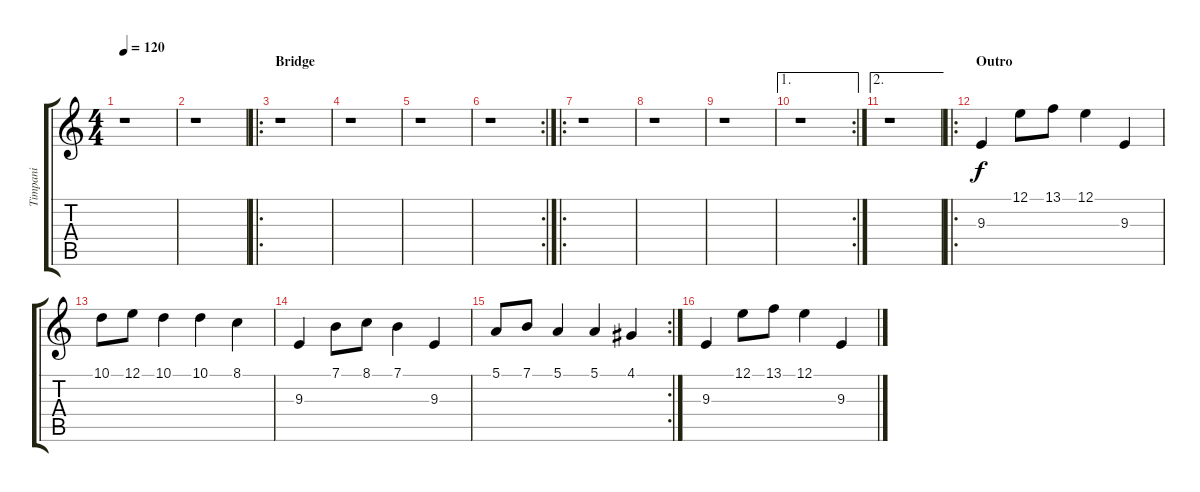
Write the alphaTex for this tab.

\track ("Timpani" "Timpani") {instrument timpani}
\staff {score tabs}
\tuning (E4 B3 G3 D3 A2 E2) {hide}
\ts (4 4)
\tempo 120
\clef g2
\ks c
r.1{dy f} |
r.1 |
\ro
\section ("" "Bridge")
r.1 |
r.1 |
r.1 |
\rc 2
r.1 |
\ro
r.1 |
r.1 |
r.1 |
\ae 1
\rc 2
r.1 |
\ae 2
r.1 |
\ro
\section ("" "Outro")
9.3.4 12.1.8 13.1.8 12.1.4 9.3.4 |
10.1.8 12.1.8 10.1.4 10.1.4 8.1.4 |
9.3.4 7.1.8 8.1.8 7.1.4 9.3.4 |
\rc 2
5.1.8 7.1.8 5.1.4 5.1.4 4.1.4 |
9.3.4 12.1.8 13.1.8 12.1.4 9.3.4
